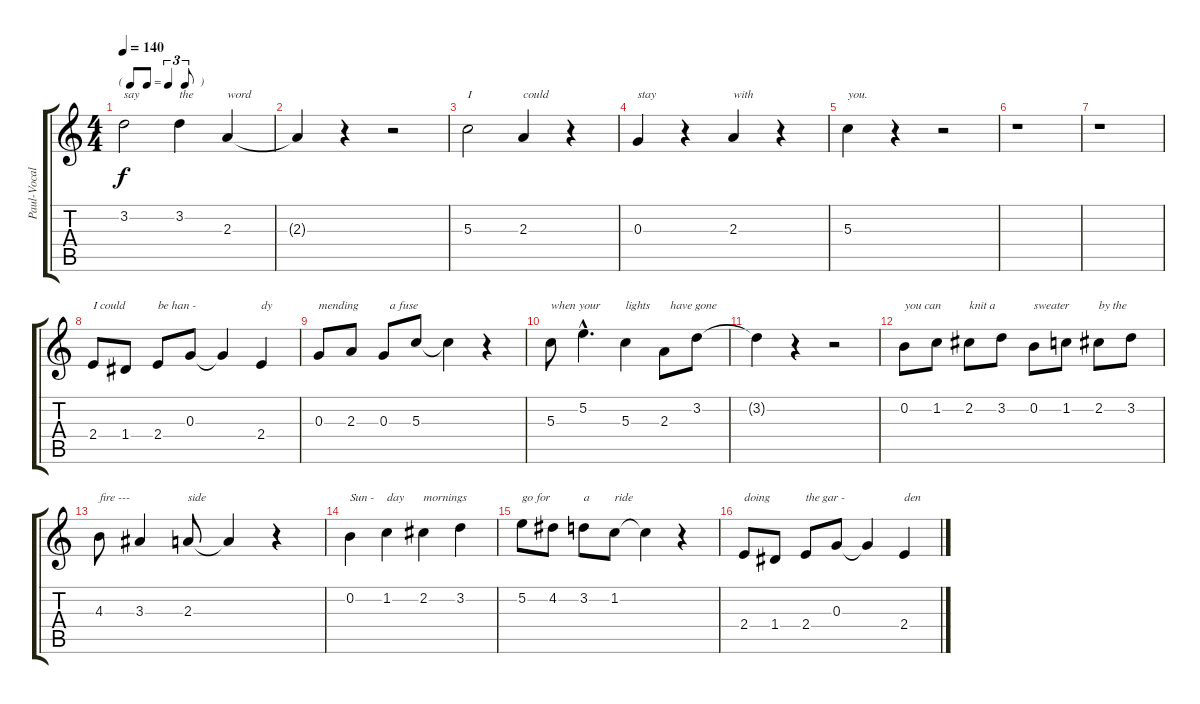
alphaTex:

\track ("Paul-Vocal" "Paul-Vocal") {instrument electricguitarjazz}
\staff {score tabs}
\tuning (E4 B3 G3 D3 A2 E2) {hide}
\ts (4 4)
\tf triplet8th
\tempo 140
\clef g2
\ks c
3.2.2{txt "say" dy f} 3.2.4{txt "the"} 2.3.4{txt "word"} |
2.3{t}.4 r.4 r.2 |
5.3.2{txt "I"} 2.3.4{txt "could"} r.4 |
0.3.4{txt "stay"} r.4 2.3.4{txt "with"} r.4 |
5.3.4{txt "you."} r.4 r.2 |
r.1 |
r.1 |
2.4.8{txt "I could"} 1.4.8 2.4.8{txt "be han -"} 0.3.8 0.3{t}.4 2.4.4{txt "dy"} |
0.3.8{txt "mending"} 2.3.8 0.3.8{txt "  a fuse"} 5.3.8 5.3{t}.4 r.4 |
5.3.8{txt "when your"} 5.2{hac}.4{d} 5.3.4{txt "lights"} 2.3.8{txt "  have gone"} 3.2.8 |
3.2{t}.4 r.4 r.2 |
0.2.8{txt "you can"} 1.2.8 2.2.8{txt "knit a"} 3.2.8 0.2.8{txt "sweater"} 1.2.8 2.2.8{txt "by the"} 3.2.8 |
4.3.8{txt "fire ---"} 3.3.4 2.3.8{txt "side"} 2.3{t}.4 r.4 |
0.2.4{txt "Sun -"} 1.2.4{txt "day"} 2.2.4{txt "mornings"} 3.2.4 |
5.2.8{txt "go for"} 4.2.8 3.2.8{txt "a "} 1.2.8{txt "ride"} 1.2{t}.4 r.4 |
2.4.8{txt "doing"} 1.4.8 2.4.8{txt "the gar -"} 0.3.8 0.3{t}.4 2.4.4{txt "den"}
